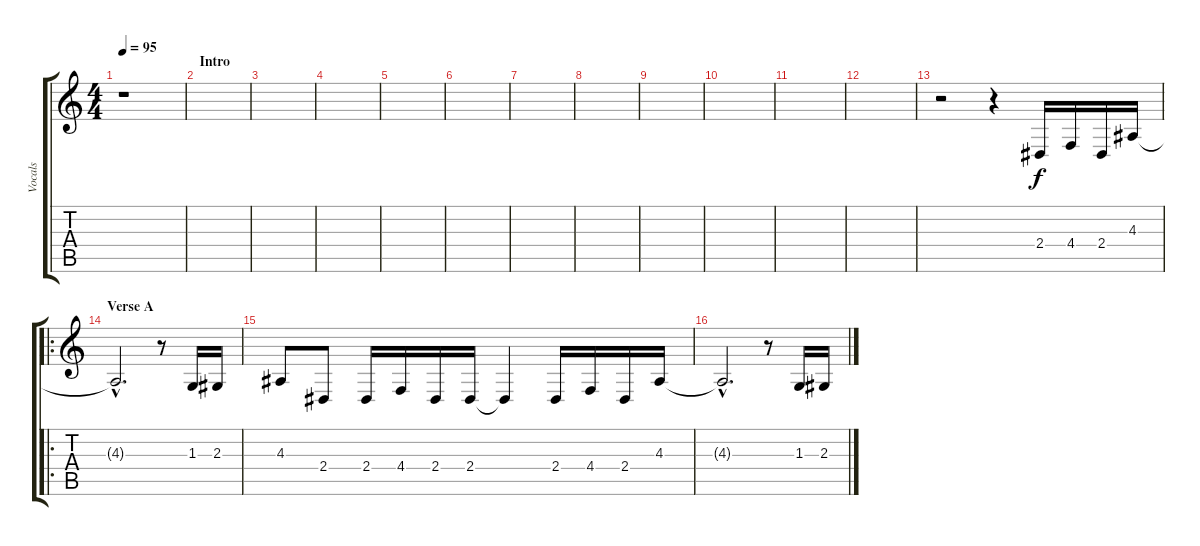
\track ("Vocals" "Vocals") {instrument altosax}
\staff {score tabs}
\tuning (Eb4 Bb3 Gb3 Db3 Ab2 Eb2) {hide}
\ts (4 4)
\tempo 95
\clef g2
\ks c
r.1{dy f instrument altosax} |
\section ("" "Intro")
|
|
|
|
|
|
|
|
|
|
|
r.2 r.4 2.4.16 4.4.16 2.4.16 4.3.16 |
\ro
\section ("" "Verse A")
4.3{hac t}.2{d} r.8 1.3.16 2.3.16 |
4.3.8 2.4.8 2.4.16 4.4.16 2.4.16 2.4.16 2.4{t}.4 2.4.16 4.4.16 2.4.16 4.3.16 |
4.3{hac t}.2{d} r.8 1.3.16 2.3.16
